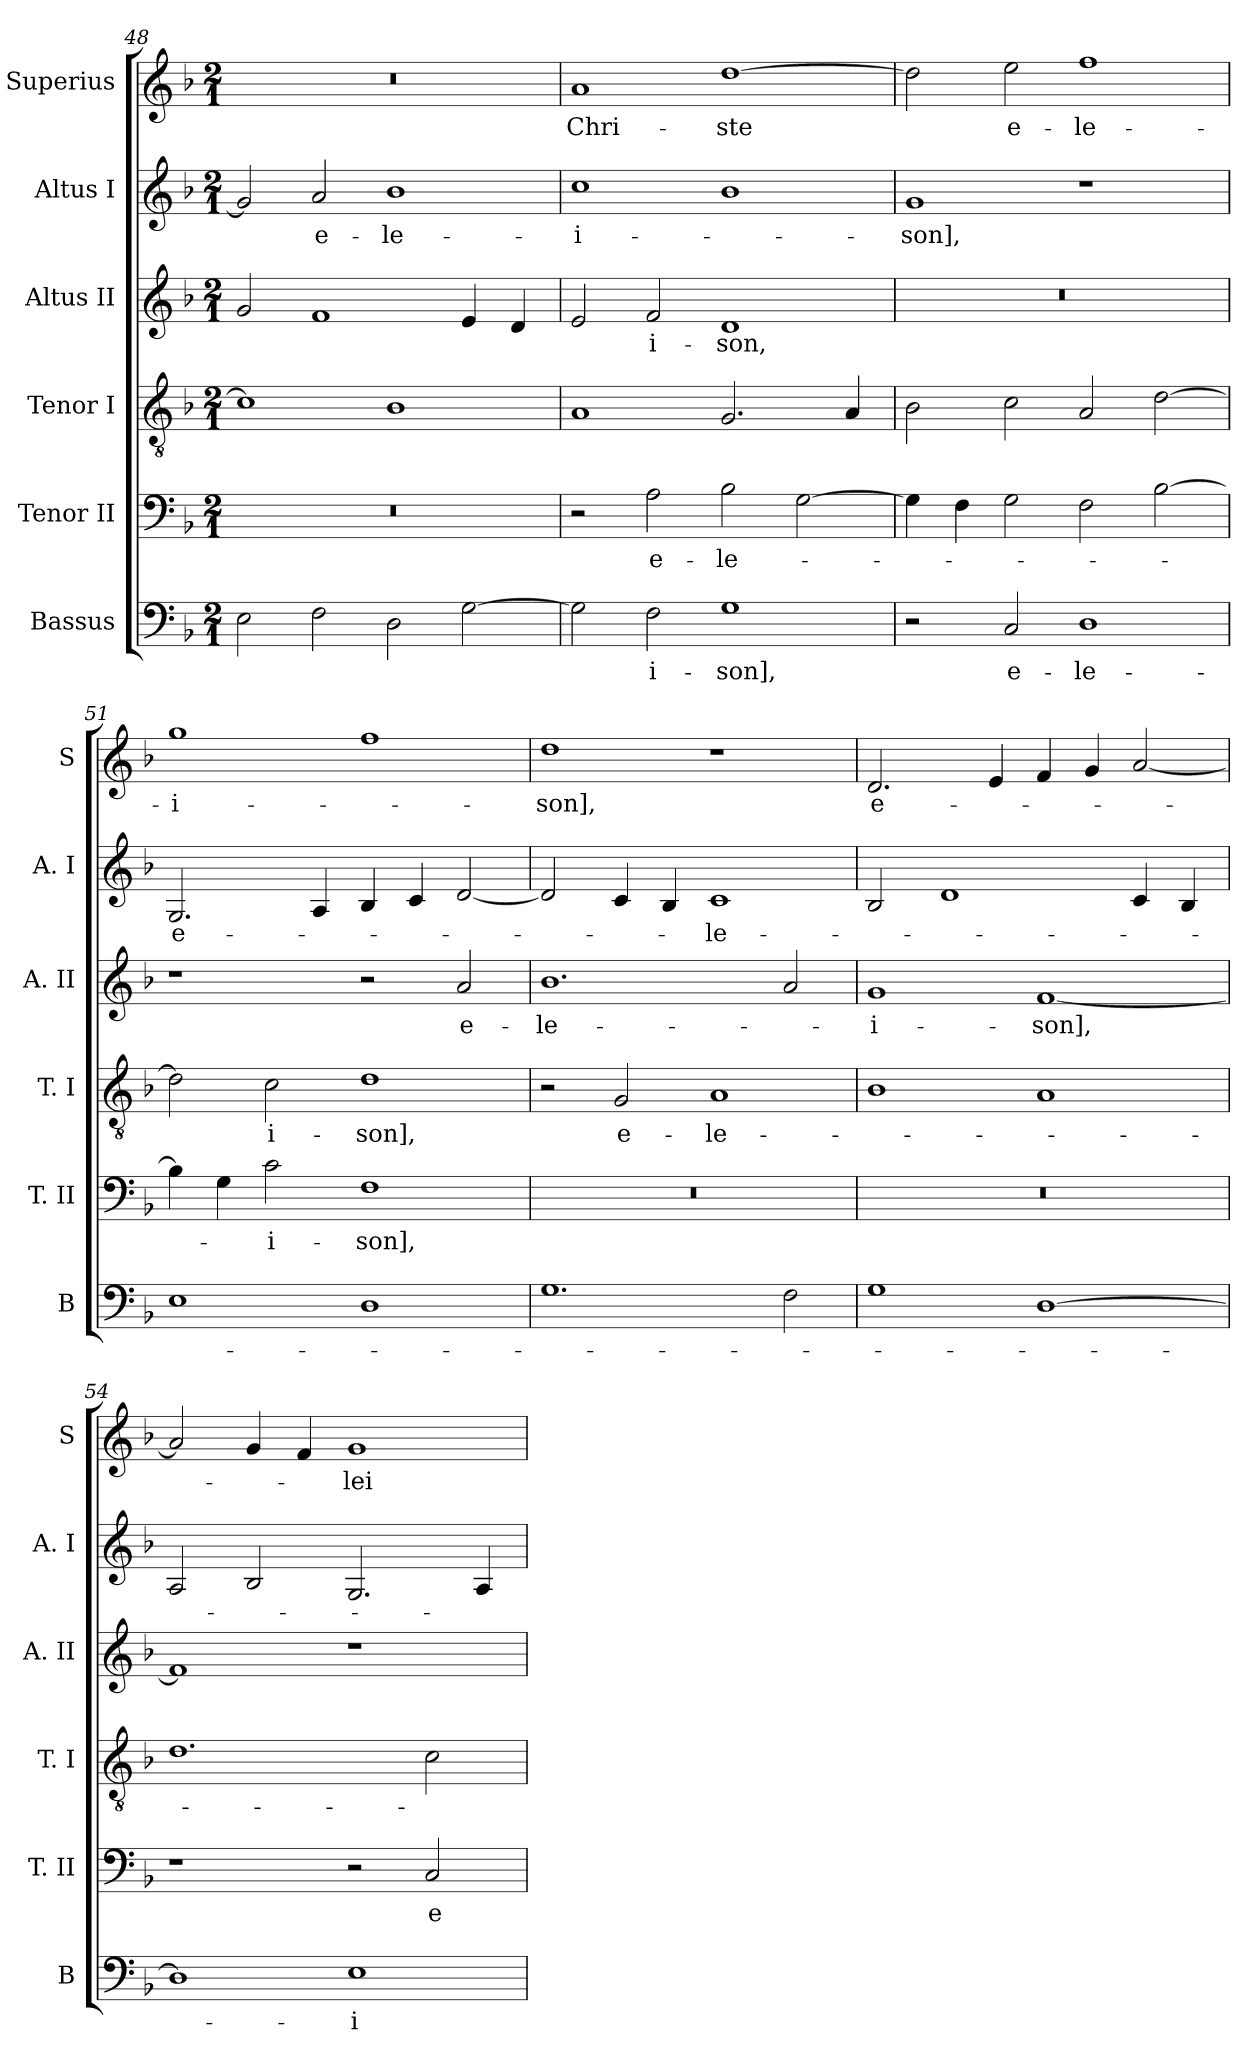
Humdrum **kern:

**kern	**text	**kern	**text	**kern	**text	**kern	**text	**kern	**text	**kern	**text
*part6	*part6	*part5	*part5	*part4	*part4	*part3	*part3	*part2	*part2	*part1	*part1
*staff6	*staff6	*staff5	*staff5	*staff4	*staff4	*staff3	*staff3	*staff2	*staff2	*staff1	*staff1
*I"Bassus	*	*I"Tenor II	*	*I"Tenor I	*	*I"Altus II	*	*I"Altus I	*	*I"Superius	*
*I'B	*	*I'T. II	*	*I'T. I	*	*I'A. II	*	*I'A. I	*	*I'S	*
*clefF4	*	*clefF4	*	*clefGv2	*	*clefG2	*	*clefG2	*	*clefG2	*
*k[b-]	*	*k[b-]	*	*k[b-]	*	*k[b-]	*	*k[b-]	*	*k[b-]	*
*F:	*	*F:	*	*F:	*	*F:	*	*F:	*	*F:	*
*M2/1	*	*M2/1	*	*M2/1	*	*M2/1	*	*M2/1	*	*M2/1	*
=48	=48	=48	=48	=48	=48	=48	=48	=48	=48	=48	=48
2E	.	0r	.	1c]	.	2g	.	2g]	.	0r	.
2F	.	.	.	.	.	1f	.	2a	e-	.	.
2D	.	.	.	1B-	.	.	.	1b-	-le-	.	.
[2G	.	.	.	.	.	4e	.	.	.	.	.
.	.	.	.	.	.	4d	.	.	.	.	.
=49	=49	=49	=49	=49	=49	=49	=49	=49	=49	=49	=49
2G]	.	2r	.	1A	.	2e	.	1cc	-i-	1a	Chri-
2F	-i-	2A	e-	.	.	2f	-i-	.	.	.	.
1G	-son],	2B-	-le-	2.G	.	1d	-son,	1b-	.	[1dd	-ste
.	.	[2G	.	.	.	.	.	.	.	.	.
.	.	.	.	4A	.	.	.	.	.	.	.
=50	=50	=50	=50	=50	=50	=50	=50	=50	=50	=50	=50
2r	.	4G]	.	2B-	.	0r	.	1g	-son],	2dd]	.
.	.	4F	.	.	.	.	.	.	.	.	.
2C	e-	2G	.	2c	.	.	.	.	.	2ee	e-
1D	-le-	2F	.	2A	.	.	.	1r	.	1ff	-le-
.	.	[2B-	.	[2d	.	.	.	.	.	.	.
=51	=51	=51	=51	=51	=51	=51	=51	=51	=51	=51	=51
1E	.	4B-]	.	2d]	.	1r	.	2.G	e-	1gg	-i-
.	.	4G	.	.	.	.	.	.	.	.	.
.	.	2c	-i-	2c	-i-	.	.	.	.	.	.
.	.	.	.	.	.	.	.	4A	.	.	.
1D	.	1F	-son],	1d	-son],	2r	.	4B-	.	1ff	.
.	.	.	.	.	.	.	.	4c	.	.	.
.	.	.	.	.	.	2a	e-	[2d	.	.	.
=52	=52	=52	=52	=52	=52	=52	=52	=52	=52	=52	=52
1.G	.	0r	.	2r	.	1.b-	-le-	2d]	.	1dd	-son],
.	.	.	.	2G	e-	.	.	4c	.	.	.
.	.	.	.	.	.	.	.	4B-	.	.	.
.	.	.	.	1A	-le-	.	.	1c	-le-	1r	.
2F	.	.	.	.	.	2a	.	.	.	.	.
=53	=53	=53	=53	=53	=53	=53	=53	=53	=53	=53	=53
1G	.	0r	.	1B-	.	1g	-i-	2B-	.	2.d	e-
.	.	.	.	.	.	.	.	1d	.	.	.
.	.	.	.	.	.	.	.	.	.	4e	.
[1D	.	.	.	1A	.	[1f	-son],	.	.	4f	.
.	.	.	.	.	.	.	.	.	.	4g	.
.	.	.	.	.	.	.	.	4c	.	[2a	.
.	.	.	.	.	.	.	.	4B-	.	.	.
=54	=54	=54	=54	=54	=54	=54	=54	=54	=54	=54	=54
1D]	.	1r	.	1.d	.	1f]	.	2A	.	2a]	.
.	.	.	.	.	.	.	.	2B-	.	4g	.
.	.	.	.	.	.	.	.	.	.	4f	.
1E	-i-	2r	.	.	.	1r	.	2.G	.	1g	-lei-
.	.	2C	e-	2c	.	.	.	.	.	.	.
.	.	.	.	.	.	.	.	4A	.	.	.
=	=	=	=	=	=	=	=	=	=	=	=
*-	*-	*-	*-	*-	*-	*-	*-	*-	*-	*-	*-
